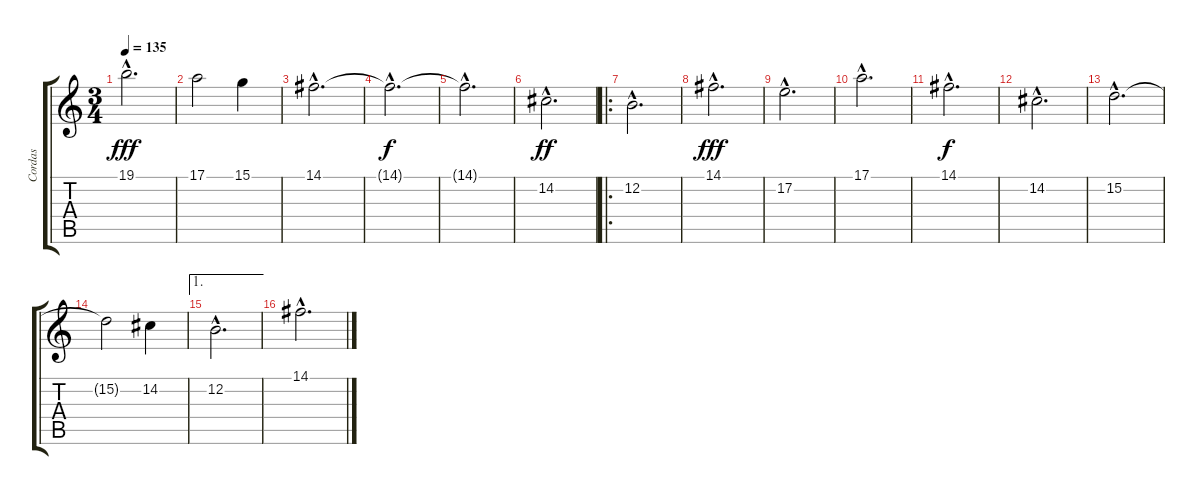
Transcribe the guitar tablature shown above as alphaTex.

\track ("Cordas" "Cordas") {instrument stringensemble1}
\staff {score tabs}
\tuning (E4 B3 G3 D3 A2 E2) {hide}
\ts (3 4)
\tempo 135
\clef g2
\ks c
19.1{hac}.2{d dy fff} |
17.1.2 15.1.4 |
14.1{hac}.2{d} |
14.1{hac t}.2{d dy f} |
14.1{hac t}.2{d} |
14.2{hac}.2{d dy ff} |
\ro
12.2{hac}.2{d} |
14.1{hac}.2{d dy fff} |
17.2{hac}.2{d} |
17.1{hac}.2{d} |
14.1{hac}.2{d dy f} |
14.2{hac}.2{d} |
15.2{hac}.2{d} |
15.2{t}.2 14.2.4 |
\ae 1
12.2{hac}.2{d} |
14.1{hac}.2{d}
